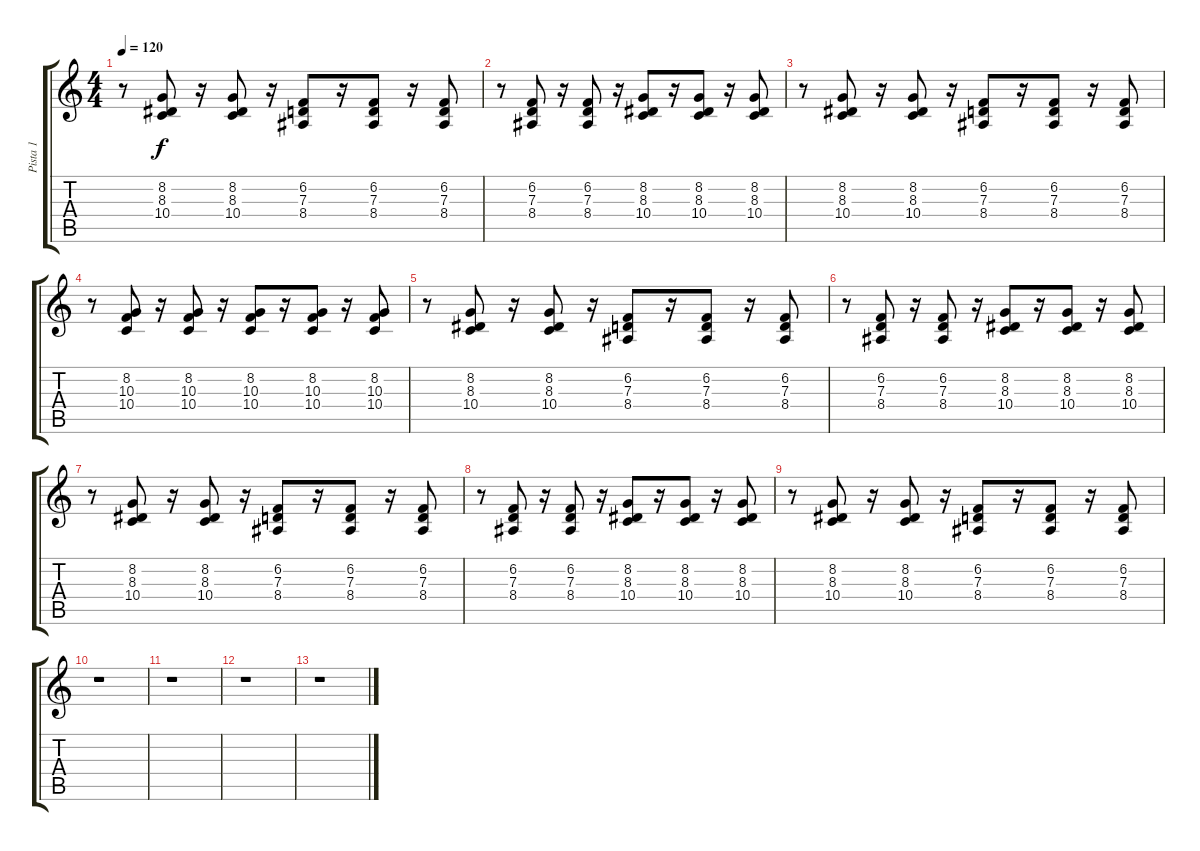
\track ("Pista 1" "Pista 1") {instrument synthbrass1}
\staff {score tabs}
\tuning (E4 B3 G3 D3 A2 E2) {hide}
\ts (4 4)
\tempo 120
\clef g2
\ks c
r.8{dy f} (8.2 8.3 10.4).8{volume 12} r.16 (8.2 8.3 10.4).8{volume 12} r.16 (6.2 7.3 8.4).8{volume 12} r.16 (6.2 7.3 8.4).8{volume 12} r.16 (6.2 7.3 8.4).8{volume 11} |
r.8 (6.2 7.3 8.4).8{volume 11} r.16 (6.2 7.3 8.4).8{volume 11} r.16 (8.2 8.3 10.4).8{volume 10} r.16 (8.2 8.3 10.4).8{volume 10} r.16 (8.2 8.3 10.4).8{volume 10} |
r.8 (8.2 8.3 10.4).8{volume 9} r.16 (8.2 8.3 10.4).8{volume 9} r.16 (6.2 7.3 8.4).8{volume 9} r.16 (6.2 7.3 8.4).8{volume 8} r.16 (6.2 7.3 8.4).8{volume 8} |
r.8 (8.2 10.3 10.4).8{volume 8} r.16 (8.2 10.3 10.4).8{volume 8} r.16 (8.2 10.3 10.4).8{volume 7} r.16 (8.2 10.3 10.4).8{volume 7} r.16 (8.2 10.3 10.4).8{volume 7} |
r.8 (8.2 8.3 10.4).8{volume 6} r.16 (8.2 8.3 10.4).8{volume 6} r.16 (6.2 7.3 8.4).8{volume 6} r.16 (6.2 7.3 8.4).8{volume 5} r.16 (6.2 7.3 8.4).8{volume 5} |
r.8 (6.2 7.3 8.4).8{volume 5} r.16 (6.2 7.3 8.4).8{volume 4} r.16 (8.2 8.3 10.4).8{volume 4} r.16 (8.2 8.3 10.4).8{volume 4} r.16 (8.2 8.3 10.4).8{volume 3} |
r.8 (8.2 8.3 10.4).8{volume 3} r.16 (8.2 8.3 10.4).8{volume 3} r.16 (6.2 7.3 8.4).8{volume 2} r.16 (6.2 7.3 8.4).8{volume 2} r.16 (6.2 7.3 8.4).8{volume 2} |
r.8 (6.2 7.3 8.4).8{volume 2} r.16 (6.2 7.3 8.4).8{volume 1} r.16 (8.2 8.3 10.4).8{volume 1} r.16 (8.2 8.3 10.4).8{volume 0} r.16 (8.2 8.3 10.4).8{volume 0} |
r.8 (8.2 8.3 10.4).8{volume 0} r.16 (8.2 8.3 10.4).8 r.16 (6.2 7.3 8.4).8 r.16 (6.2 7.3 8.4).8 r.16 (6.2 7.3 8.4).8 |
r.1 |
r.1 |
r.1 |
r.1
